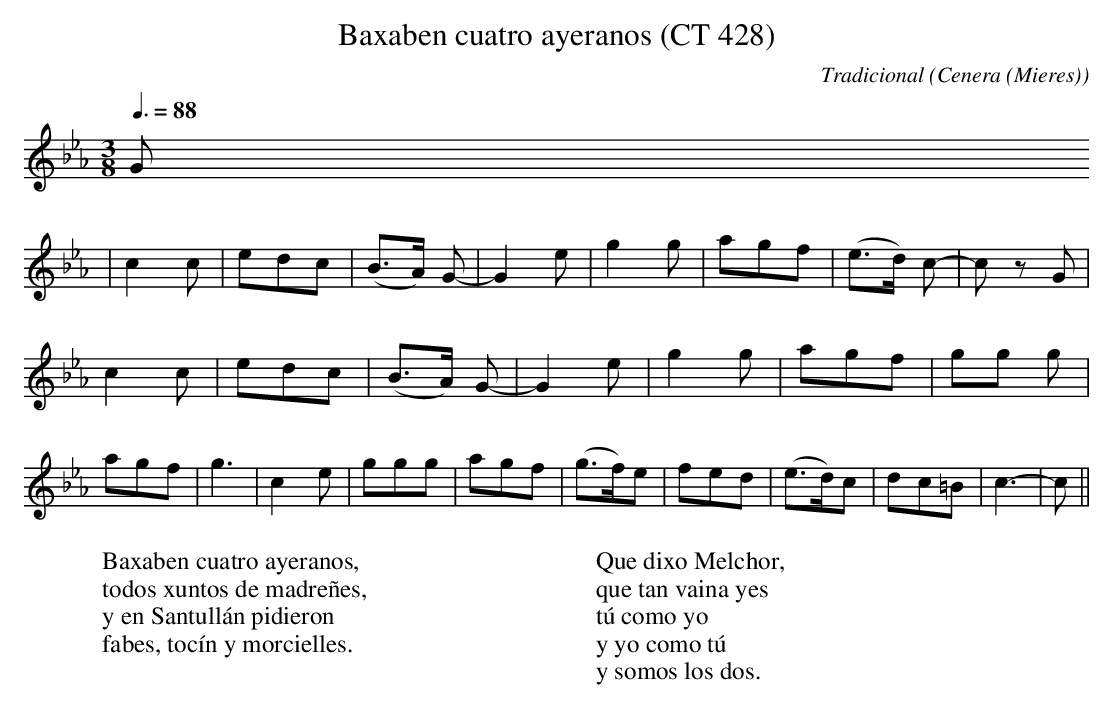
X:1
T:Baxaben cuatro ayeranos (CT 428)
C:Tradicional
O:Cenera (Mieres)
M:3/8
L:1/8
Q:3/8=88
W:Baxaben cuatro ayeranos,
W:todos xuntos de madreñes,
W:y en Santullán pidieron
W:fabes, tocín y morcielles.
W:
W:Que dixo Melchor,
W:que tan vaina yes
W:tú como yo
W:y yo como tú
W:y somos los dos.
K:Cm
G
|c2 c|edc|(B>A) G-|G2 e|g2 g|agf|(e>d) c-|c z G|
c2 c|edc|(B>A) G-|G2 e|g2 g|agf|gg g|
agf|g3|c2 e|ggg|agf|(g>f)e|fed|(e>d)c|dc=B|c3-|c ||
